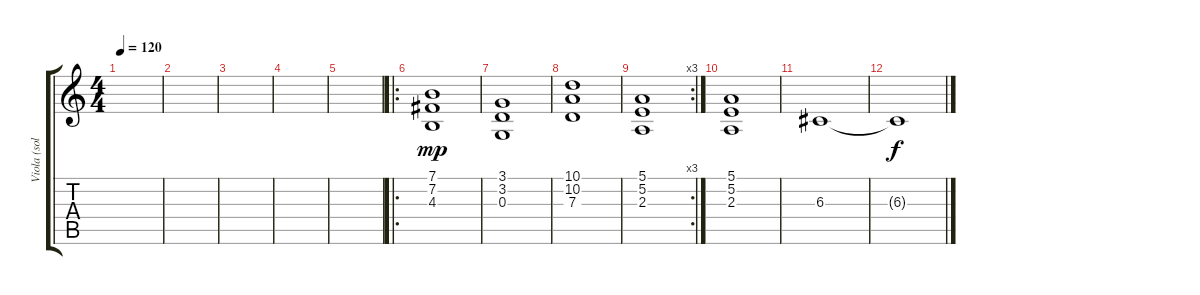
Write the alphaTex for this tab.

\track ("Viola (solo)" "Viola (sol") {instrument viola}
\staff {score tabs}
\tuning (E4 B3 G3 D3 A2 E2) {hide}
\ts (4 4)
\tempo 120
\clef g2
\ks c
|
|
|
|
|
\ro
(7.1 7.2 4.3).1{dy mp} |
(3.1 3.2 0.3).1 |
(10.1 10.2 7.3).1 |
\rc 3
(5.1 5.2 2.3).1 |
(5.1 5.2 2.3).1 |
6.3.1 |
6.3{t}.1{dy f}
